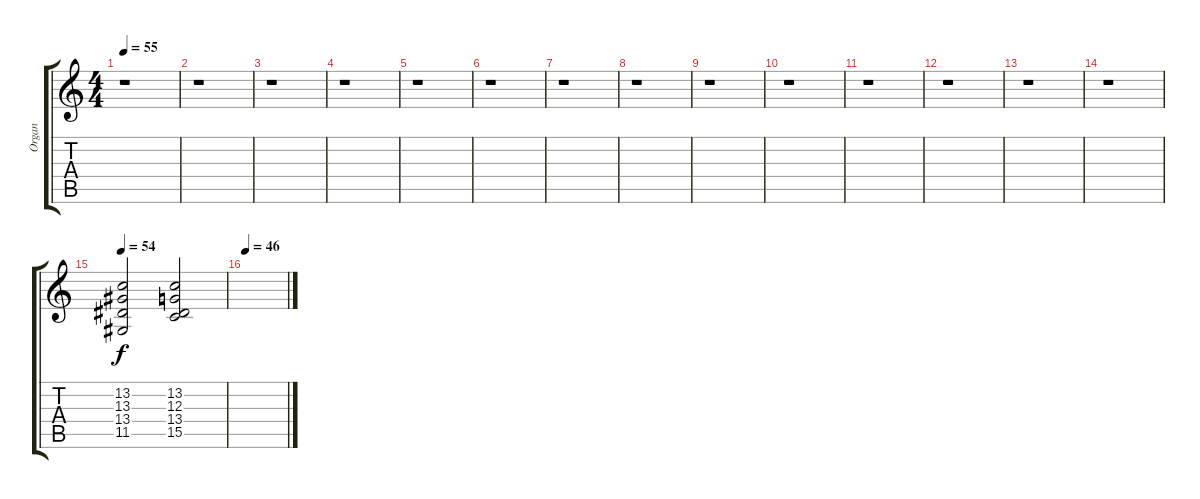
\track ("Organ" "Organ") {instrument drawbarorgan}
\staff {score tabs}
\tuning (E4 B3 G3 D3 A2 E2) {hide}
\ts (4 4)
\tempo 55
\clef g2
\ks c
r.1{dy f} |
r.1 |
r.1 |
r.1 |
r.1 |
r.1 |
r.1 |
r.1 |
r.1 |
r.1 |
r.1 |
r.1 |
r.1 |
r.1 |
\tempo 54
(13.2 13.3 13.4 11.5).2 (13.2 12.3 13.4 15.5).2 |
\tempo 46
